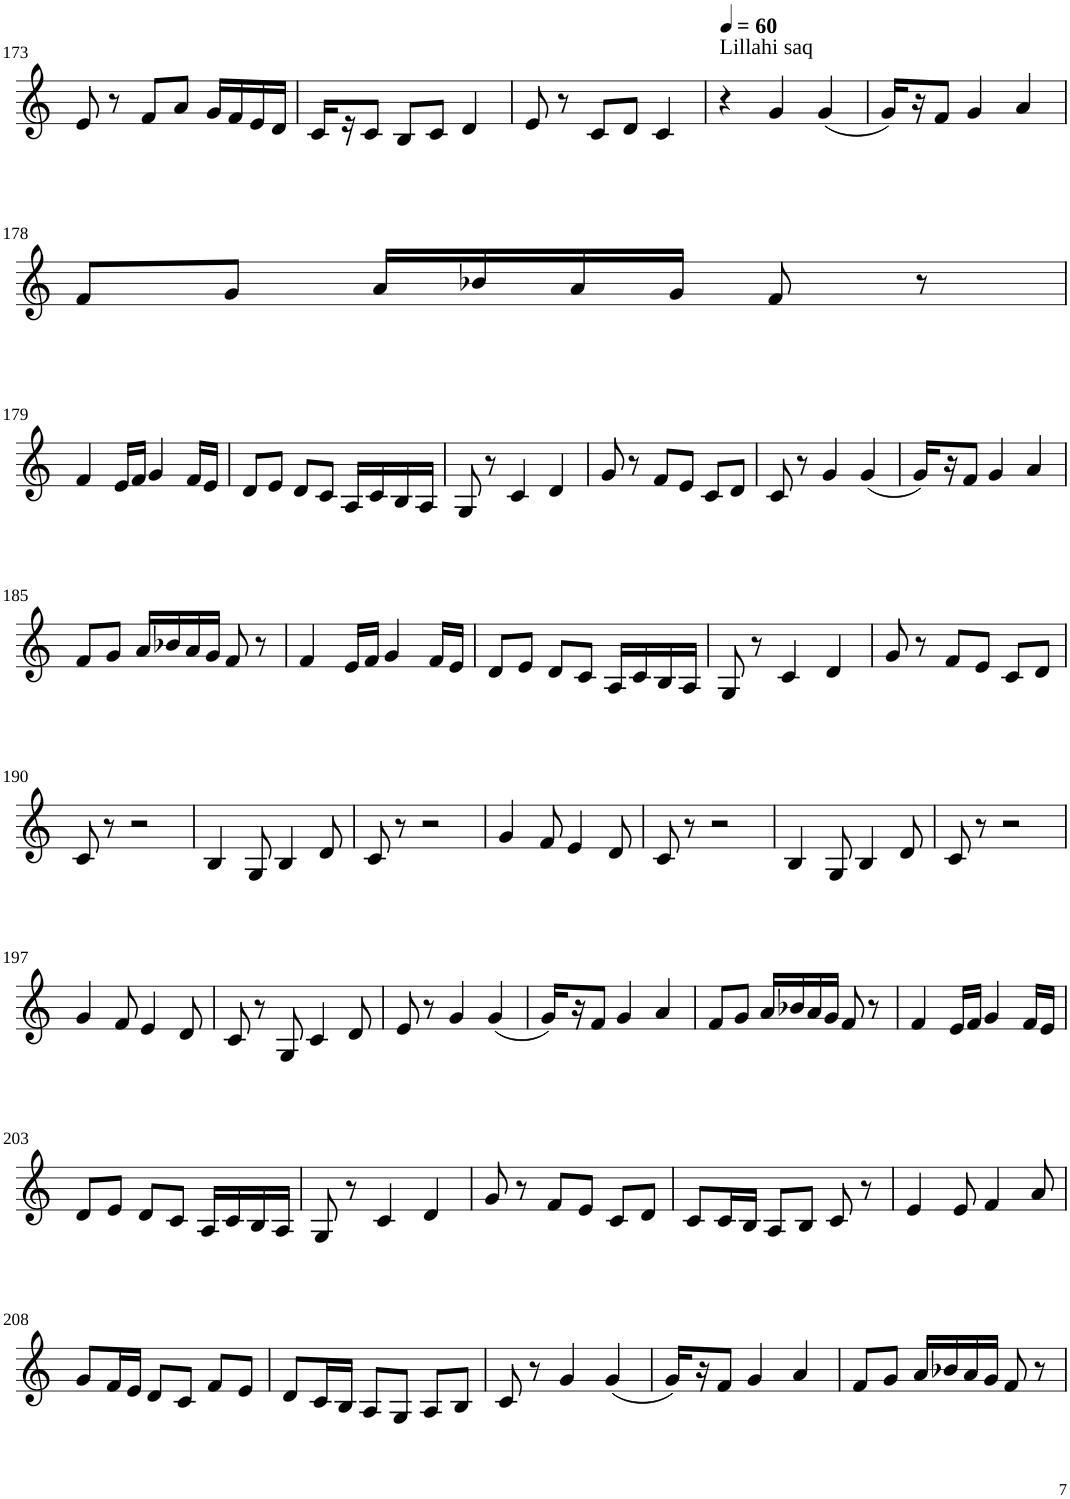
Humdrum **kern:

**kern
*part1
*staff1
*I"Violin
!!LO:PB:g=z
*clefG2
*k[]
*M3/4
=173
8e/
8r
8f/L
8a/J
16g/LL
16f/
16e/
16d/JJ
=174
16c/LL
16r
8c/J
8B/L
8c/J
4d/
=175
8e/
8r
8c/L
8d/J
4c/
=176
*MM60
!LO:TX:a:t=Lillahi saq
4r
4g/
(4g/
=177
16g/LL)
16r
8f/J
4g/
4a/
!!LO:LB:g=z
=178
8f/L
8g/J
16a/LL
16b-X/
16a/
16g/JJ
8f/
8r
!!LO:LB:g=z
=179
4f/
16e/LL
16f/JJ
4g/
16f/LL
16e/JJ
=180
8d/L
8e/J
8d/L
8c/J
16A/LL
16c/
16B/
16A/JJ
=181
8G/
8r
4c/
4d/
=182
8g/
8r
8f/L
8e/J
8c/L
8d/J
=183
8c/
8r
4g/
(4g/
=184
16g/LL)
16r
8f/J
4g/
4a/
!!LO:LB:g=z
=185
8f/L
8g/J
16a/LL
16b-X/
16a/
16g/JJ
8f/
8r
=186
4f/
16e/LL
16f/JJ
4g/
16f/LL
16e/JJ
=187
8d/L
8e/J
8d/L
8c/J
16A/LL
16c/
16B/
16A/JJ
=188
8G/
8r
4c/
4d/
=189
8g/
8r
8f/L
8e/J
8c/L
8d/J
!!LO:LB:g=z
=190
8c/
8r
2r
=191
4B/
8G/
4B/
8d/
=192
8c/
8r
2r
=193
4g/
8f/
4e/
8d/
=194
8c/
8r
2r
=195
4B/
8G/
4B/
8d/
=196
8c/
8r
2r
!!LO:LB:g=z
=197
4g/
8f/
4e/
8d/
=198
8c/
8r
8G/
4c/
8d/
=199
8e/
8r
4g/
(4g/
=200
16g/LL)
16r
8f/J
4g/
4a/
=201
8f/L
8g/J
16a/LL
16b-X/
16a/
16g/JJ
8f/
8r
=202
4f/
16e/LL
16f/JJ
4g/
16f/LL
16e/JJ
!!LO:LB:g=z
=203
8d/L
8e/J
8d/L
8c/J
16A/LL
16c/
16B/
16A/JJ
=204
8G/
8r
4c/
4d/
=205
8g/
8r
8f/L
8e/J
8c/L
8d/J
=206
8c/L
16c/L
16B/JJ
8A/L
8B/J
8c/
8r
=207
4e/
8e/
4f/
8a/
!!LO:LB:g=z
=208
8g/L
16f/L
16e/JJ
8d/L
8c/J
8f/L
8e/J
=209
8d/L
16c/L
16B/JJ
8A/L
8G/J
8A/L
8B/J
=210
8c/
8r
4g/
(4g/
=211
16g/LL)
16r
8f/J
4g/
4a/
=212
8f/L
8g/J
16a/LL
16b-X/
16a/
16g/JJ
8f/
8r
=
*-
